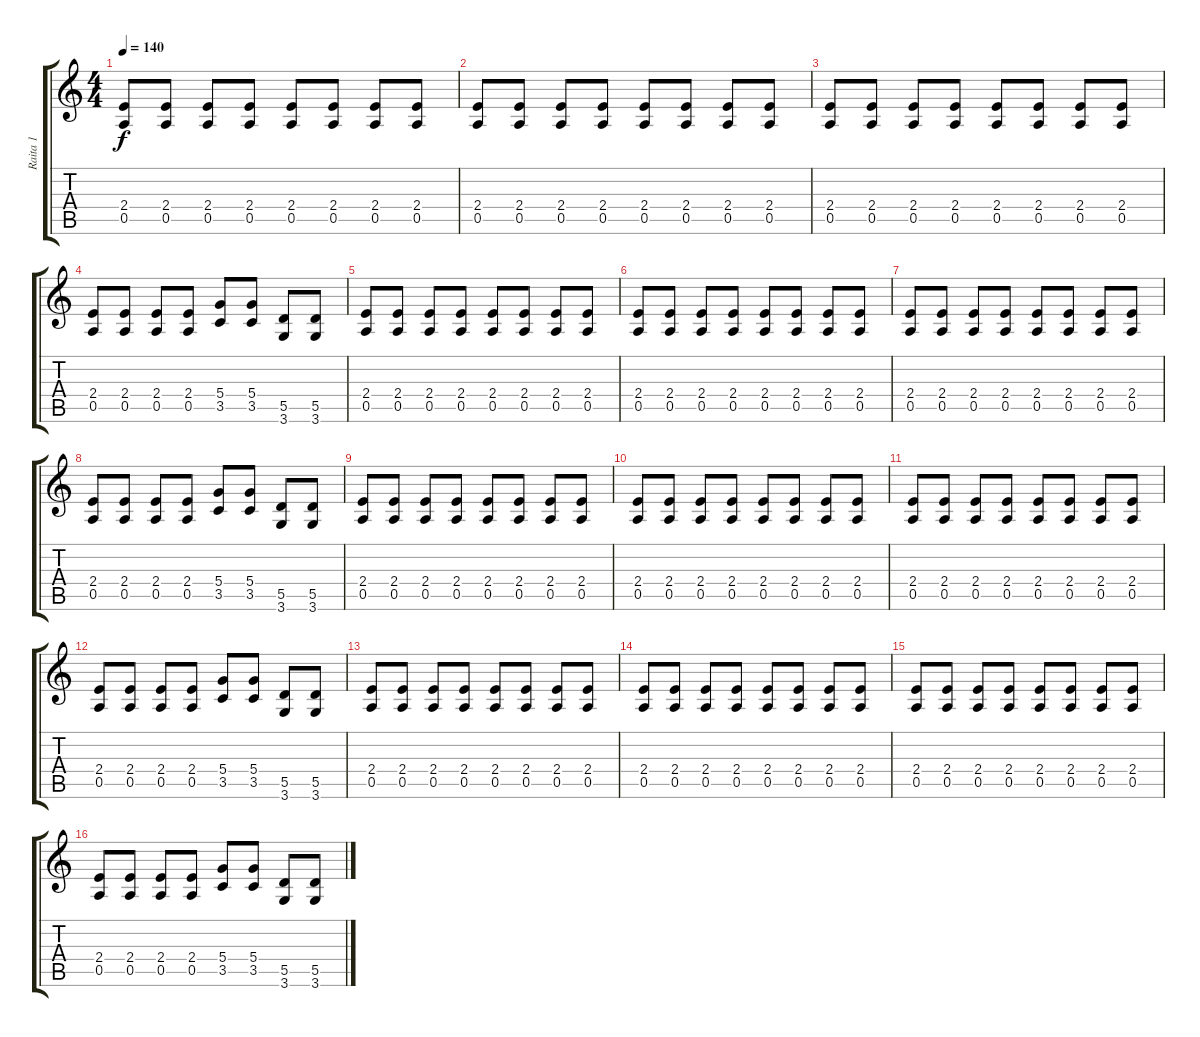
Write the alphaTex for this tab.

\track ("Raita 1" "Raita 1") {instrument distortionguitar}
\staff {score tabs}
\tuning (E4 B3 G3 D3 A2 E2) {hide}
\ts (4 4)
\tempo 140
\clef g2
\ks c
(2.4 0.5).8{dy f} (2.4 0.5).8 (2.4 0.5).8 (2.4 0.5).8 (2.4 0.5).8 (2.4 0.5).8 (2.4 0.5).8 (2.4 0.5).8 |
(2.4 0.5).8 (2.4 0.5).8 (2.4 0.5).8 (2.4 0.5).8 (2.4 0.5).8 (2.4 0.5).8 (2.4 0.5).8 (2.4 0.5).8 |
(2.4 0.5).8 (2.4 0.5).8 (2.4 0.5).8 (2.4 0.5).8 (2.4 0.5).8 (2.4 0.5).8 (2.4 0.5).8 (2.4 0.5).8 |
(2.4 0.5).8 (2.4 0.5).8 (2.4 0.5).8 (2.4 0.5).8 (5.4 3.5).8 (5.4 3.5).8 (5.5 3.6).8 (5.5 3.6).8 |
(2.4 0.5).8 (2.4 0.5).8 (2.4 0.5).8 (2.4 0.5).8 (2.4 0.5).8 (2.4 0.5).8 (2.4 0.5).8 (2.4 0.5).8 |
(2.4 0.5).8 (2.4 0.5).8 (2.4 0.5).8 (2.4 0.5).8 (2.4 0.5).8 (2.4 0.5).8 (2.4 0.5).8 (2.4 0.5).8 |
(2.4 0.5).8 (2.4 0.5).8 (2.4 0.5).8 (2.4 0.5).8 (2.4 0.5).8 (2.4 0.5).8 (2.4 0.5).8 (2.4 0.5).8 |
(2.4 0.5).8 (2.4 0.5).8 (2.4 0.5).8 (2.4 0.5).8 (5.4 3.5).8 (5.4 3.5).8 (5.5 3.6).8 (5.5 3.6).8 |
(2.4 0.5).8 (2.4 0.5).8 (2.4 0.5).8 (2.4 0.5).8 (2.4 0.5).8 (2.4 0.5).8 (2.4 0.5).8 (2.4 0.5).8 |
(2.4 0.5).8 (2.4 0.5).8 (2.4 0.5).8 (2.4 0.5).8 (2.4 0.5).8 (2.4 0.5).8 (2.4 0.5).8 (2.4 0.5).8 |
(2.4 0.5).8 (2.4 0.5).8 (2.4 0.5).8 (2.4 0.5).8 (2.4 0.5).8 (2.4 0.5).8 (2.4 0.5).8 (2.4 0.5).8 |
(2.4 0.5).8 (2.4 0.5).8 (2.4 0.5).8 (2.4 0.5).8 (5.4 3.5).8 (5.4 3.5).8 (5.5 3.6).8 (5.5 3.6).8 |
(2.4 0.5).8 (2.4 0.5).8 (2.4 0.5).8 (2.4 0.5).8 (2.4 0.5).8 (2.4 0.5).8 (2.4 0.5).8 (2.4 0.5).8 |
(2.4 0.5).8 (2.4 0.5).8 (2.4 0.5).8 (2.4 0.5).8 (2.4 0.5).8 (2.4 0.5).8 (2.4 0.5).8 (2.4 0.5).8 |
(2.4 0.5).8 (2.4 0.5).8 (2.4 0.5).8 (2.4 0.5).8 (2.4 0.5).8 (2.4 0.5).8 (2.4 0.5).8 (2.4 0.5).8 |
(2.4 0.5).8 (2.4 0.5).8 (2.4 0.5).8 (2.4 0.5).8 (5.4 3.5).8 (5.4 3.5).8 (5.5 3.6).8 (5.5 3.6).8
